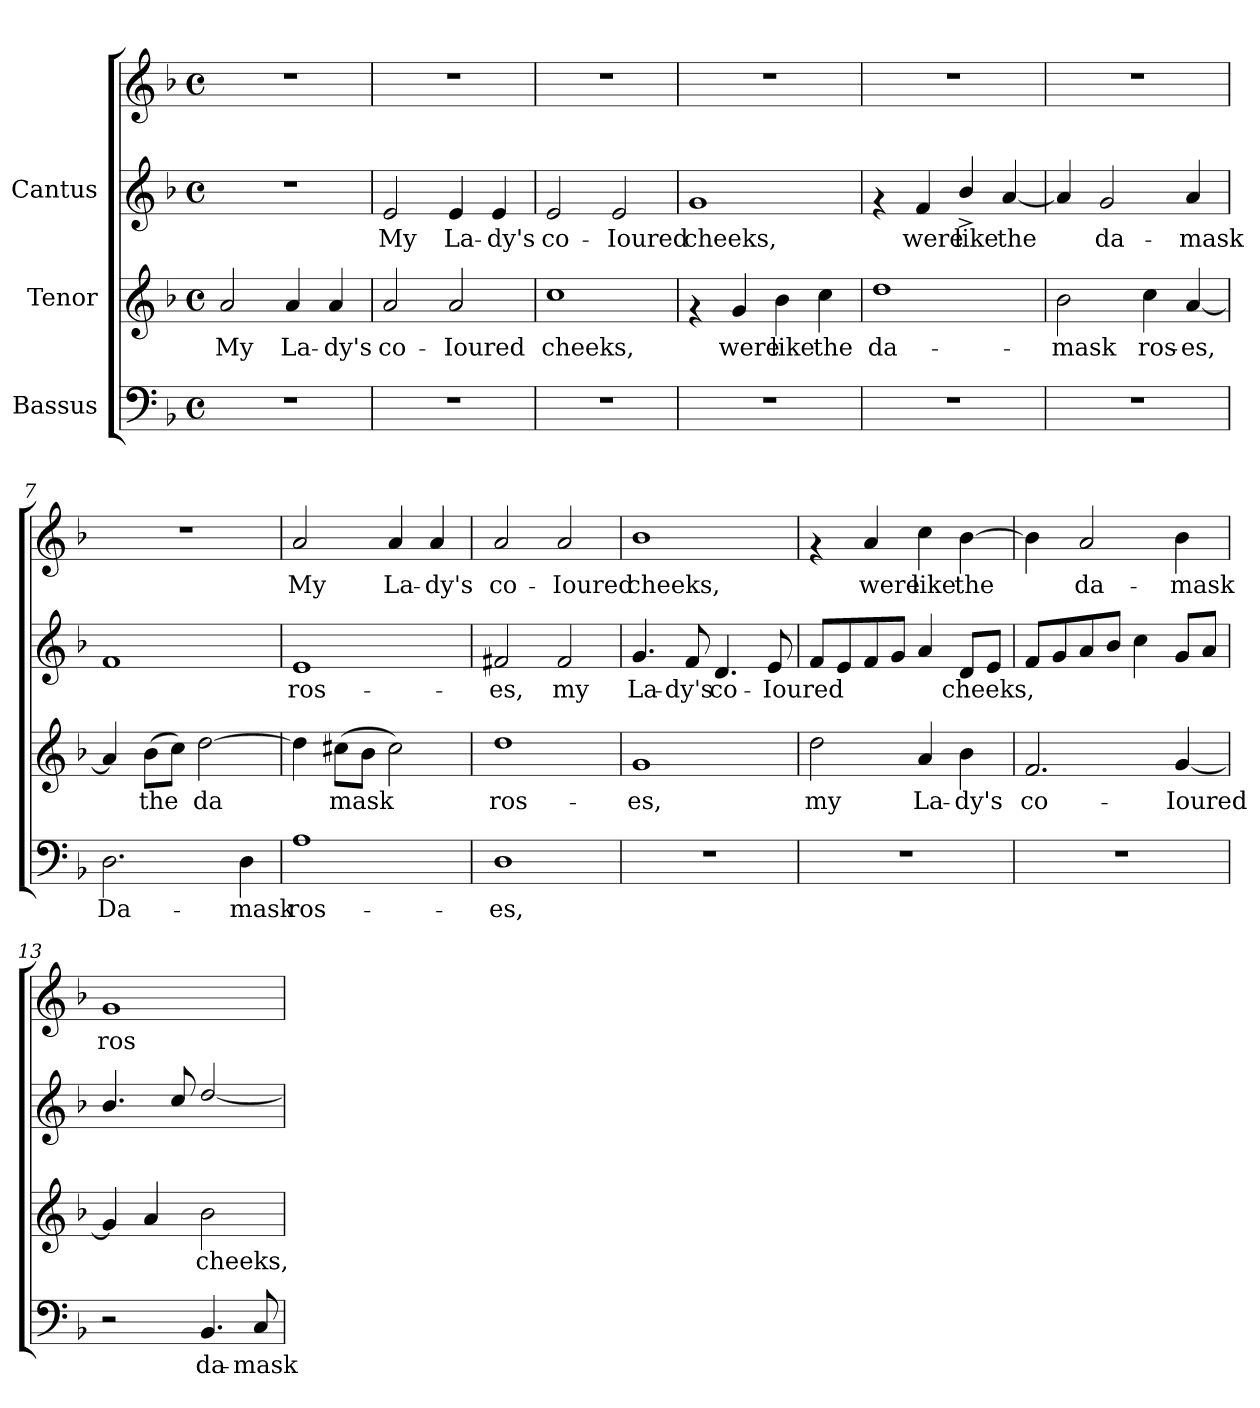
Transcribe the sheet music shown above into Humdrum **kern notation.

**kern	**text	**kern	**text	**kern	**text	**kern	**text
*part3	*part3	*part2	*part2	*part1	*part1	*part1	*part1
*staff4	*staff4	*staff3	*staff3	*staff2	*staff2	*staff1	*staff1
*I"Bassus	*	*I"Tenor	*	*I"Cantus	*	*	*
!!LO:PB:g=z
*stria5	*	*stria5	*	*stria5	*	*stria5	*
*clefF4	*	*clefG2	*	*clefG2	*	*clefG2	*
*k[b-]	*	*k[b-]	*	*k[b-]	*	*k[b-]	*
*F:	*	*F:	*	*F:	*	*F:	*
*M4/4	*	*M4/4	*	*M4/4	*	*M4/4	*
*met(c)	*	*met(c)	*	*met(c)	*	*met(c)	*
=1	=1	=1	=1	=1	=1	=1	=1
!	!	!	!LO:LY:b:cj	!	!	!	!
1r	.	2a/	My	1r	.	1r	.
!	!	!	!LO:LY:b:cj	!	!	!	!
.	.	4a/	La-	.	.	.	.
!	!	!	!LO:LY:b:cj	!	!	!	!
.	.	4a/	-dy's	.	.	.	.
=2	=2	=2	=2	=2	=2	=2	=2
!	!	!	!LO:LY:b:cj	!	!LO:LY:b:cj	!	!
1r	.	2a/	co-	2e/	My	1r	.
!	!	!	!LO:LY:b:cj	!	!LO:LY:b:cj	!	!
.	.	2a/	-Ioured	4e/	La-	.	.
!	!	!	!	!	!LO:LY:b:cj	!	!
.	.	.	.	4e/	-dy's	.	.
=3	=3	=3	=3	=3	=3	=3	=3
!	!	!	!LO:LY:b:cj	!	!LO:LY:b:cj	!	!
1r	.	1cc	cheeks,	2e/	co-	1r	.
!	!	!	!	!	!LO:LY:b:cj	!	!
.	.	.	.	2e/	-Ioured	.	.
=4	=4	=4	=4	=4	=4	=4	=4
!	!	!	!	!	!LO:LY:b:cj	!	!
1r	.	4rf	.	1g	cheeks,	1r	.
!	!	!	!LO:LY:b:cj	!	!	!	!
.	.	4g/	were	.	.	.	.
!	!	!	!LO:LY:b:cj	!	!	!	!
.	.	4b-\	like	.	.	.	.
!	!	!	!LO:LY:b:cj	!	!	!	!
.	.	4cc\	the	.	.	.	.
=5	=5	=5	=5	=5	=5	=5	=5
!	!	!	!LO:LY:b:cj	!	!	!	!
1r	.	1dd	da-	4rf	.	1r	.
!	!	!	!	!	!LO:LY:b:cj	!	!
.	.	.	.	4f/	were	.	.
!	!	!	!	!	!LO:LY:b:cj	!	!
.	.	.	.	4b-^</	like	.	.
!	!	!	!	!	!LO:LY:b:cj	!	!
.	.	.	.	[<4a/	the	.	.
!!LO:LB:g=z
=6	=6	=6	=6	=6	=6	=6	=6
!	!	!	!LO:LY:b:cj	!	!LO:LY:b:cj	!	!
1r	.	2b-\	-mask	4a/]	.	1r	.
!	!	!	!	!	!LO:LY:b:cj	!	!
.	.	.	.	2g/	da-	.	.
!	!	!	!LO:LY:b:cj	!	!	!	!
.	.	4cc\	ros-	.	.	.	.
!	!	!	!LO:LY:b:cj	!	!LO:LY:b:cj	!	!
.	.	[<4a/	-es,	4a/	-mask	.	.
=7	=7	=7	=7	=7	=7	=7	=7
!	!LO:LY:b:cj	!	!LO:LY:b:cj	!	!	!	!
2.D\	Da-	4a/]	.	1f	.	1r	.
!	!	!	!LO:LY:b:cj	!	!	!	!
.	.	(>8b-\L	the	.	.	.	.
!	!	!	!LO:LY:b:cj	!	!	!	!
.	.	8cc\J)	.	.	.	.	.
!	!	!	!LO:LY:b:cj	!	!	!	!
.	.	[>2dd\	da-	.	.	.	.
!	!LO:LY:b:cj	!	!	!	!	!	!
4D\	-mask	.	.	.	.	.	.
=8	=8	=8	=8	=8	=8	=8	=8
!	!LO:LY:b:cj	!	!LO:LY:b:cj	!	!LO:LY:b:cj	!	!LO:LY:b:cj
1A	ros-	4dd\]	-	1e	ros-	2a/	My
!	!	!	!LO:LY:b:cj	!	!	!	!
.	.	(>8cc#X\L	mask	.	.	.	.
!	!	!	!LO:LY:b:cj	!	!	!	!
.	.	8b-\J	.	.	.	.	.
!	!	!	!LO:LY:b:cj	!	!	!	!LO:LY:b:cj
.	.	2cc#\)	.	.	.	4a/	La-
!	!	!	!	!	!	!	!LO:LY:b:cj
.	.	.	.	.	.	4a/	-dy's
=9	=9	=9	=9	=9	=9	=9	=9
!	!LO:LY:b:cj	!	!LO:LY:b:cj	!	!LO:LY:b:cj	!	!LO:LY:b:cj
1D	-es,	1dd	ros-	2f#X/	es,	2a/	-co-
!	!	!	!	!	!LO:LY:b:cj	!	!LO:LY:b:cj
.	.	.	.	2f#/	my	2a/	-Ioured
=10	=10	=10	=10	=10	=10	=10	=10
!	!	!	!LO:LY:b:cj	!	!LO:LY:b:cj	!	!LO:LY:b:cj
1r	.	1g	-es,	4.g/	La-	1b-	cheeks,
!	!	!	!	!	!LO:LY:b:cj	!	!
.	.	.	.	8f/	-dy's	.	.
!	!	!	!	!	!LO:LY:b:cj	!	!
.	.	.	.	4.d/	co-	.	.
!	!	!	!	!	!LO:LY:b:cj	!	!
.	.	.	.	8e/	-Ioured	.	.
!!LO:LB:g=z
=11	=11	=11	=11	=11	=11	=11	=11
!	!	!	!LO:LY:b:cj	!	!LO:LY:b:cj	!	!
1r	.	2dd\	my	8f/L	.	4rf	.
!	!	!	!	!	!LO:LY:b:cj	!	!
.	.	.	.	8e/	.	.	.
!	!	!	!	!	!LO:LY:b:cj	!	!LO:LY:b:cj
.	.	.	.	8f/	.	4a/	were
!	!	!	!	!	!LO:LY:b:cj	!	!
.	.	.	.	8g/J	.	.	.
!	!	!	!LO:LY:b:cj	!	!LO:LY:b:cj	!	!LO:LY:b:cj
.	.	4a/	La-	4a/	.	4cc\	like
!	!	!	!LO:LY:b:cj	!	!LO:LY:b:cj	!	!LO:LY:b:cj
.	.	4b-\	-dy's	8d/L	cheeks,	[>4b-\	the
!	!	!	!	!	!LO:LY:b:cj	!	!
.	.	.	.	8e/J	.	.	.
=12	=12	=12	=12	=12	=12	=12	=12
!	!	!	!LO:LY:b:cj	!	!	!	!LO:LY:b:cj
1r	.	2.f/	co-	8f/L	.	4b-\]	.
.	.	.	.	8g/	.	.	.
!	!	!	!	!	!	!	!LO:LY:b:cj
.	.	.	.	8a/	.	2a/	da-
.	.	.	.	8b-/J	.	.	.
.	.	.	.	4cc\	.	.	.
!	!	!	!LO:LY:b:cj	!	!	!	!LO:LY:b:cj
.	.	[<4g/	-Ioured	8g/L	.	4b-\	-mask
.	.	.	.	8a/J	.	.	.
=13	=13	=13	=13	=13	=13	=13	=13
!	!	!	!LO:LY:b:cj	!	!	!	!LO:LY:b:cj
2r	.	4g/]	.	4.b-/	.	1g	ros-
!	!	!	!LO:LY:b:cj	!	!	!	!
.	.	4a/	.	.	.	.	.
.	.	.	.	8cc/	.	.	.
!	!LO:LY:b:cj	!	!LO:LY:b:cj	!	!	!	!
4.BB-/	da-	2b-\	cheeks,	[<2dd/	.	.	.
!	!LO:LY:b:cj	!	!	!	!	!	!
8C/	-mask	.	.	.	.	.	.
=	=	=	=	=	=	=	=
*-	*-	*-	*-	*-	*-	*-	*-
